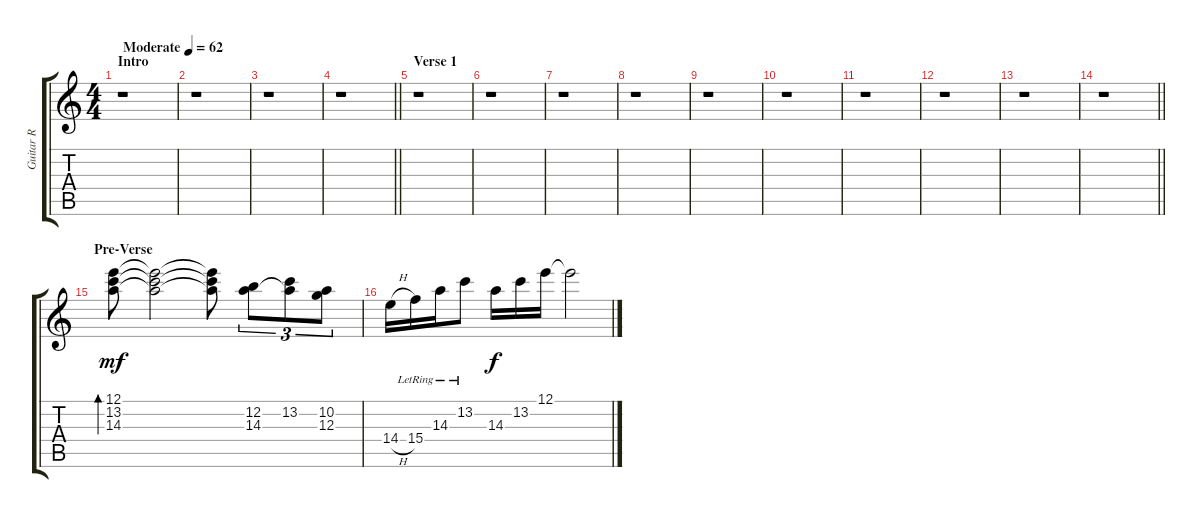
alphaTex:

\track ("Guitar R" "Guitar R") {instrument acousticguitarnylon}
\staff {score tabs}
\tuning (E4 B3 G3 D3 A2 D2) {hide}
\ts (4 4)
\section ("" "Intro")
\tempo (62 "Moderate")
\clef g2
\ks c
r.1{dy mf instrument acousticguitarnylon} |
r.1 |
r.1 |
\barLineRight lightlight
r.1 |
\section ("" "Verse 1")
r.1 |
r.1 |
r.1 |
r.1 |
r.1 |
r.1 |
r.1 |
r.1 |
r.1 |
\barLineRight lightlight
r.1 |
\section ("" "Pre-Verse")
(12.1 13.2 14.3).8{bd 30} (12.1{t} 13.2{t} 14.3{t}).2 (12.1{t} 13.2{t} 14.3{t}).8 (12.2 14.3).8{tu (3 2)} (13.2 14.3{t}).8{tu (3 2)} (10.2 12.3).8{tu (3 2)} |
14.4{h}.16 15.4{lr}.16 14.3{lr}.16 13.2{lr}.8 14.3.16{dy f} 13.2.16 12.1.16 12.1{t}.2
